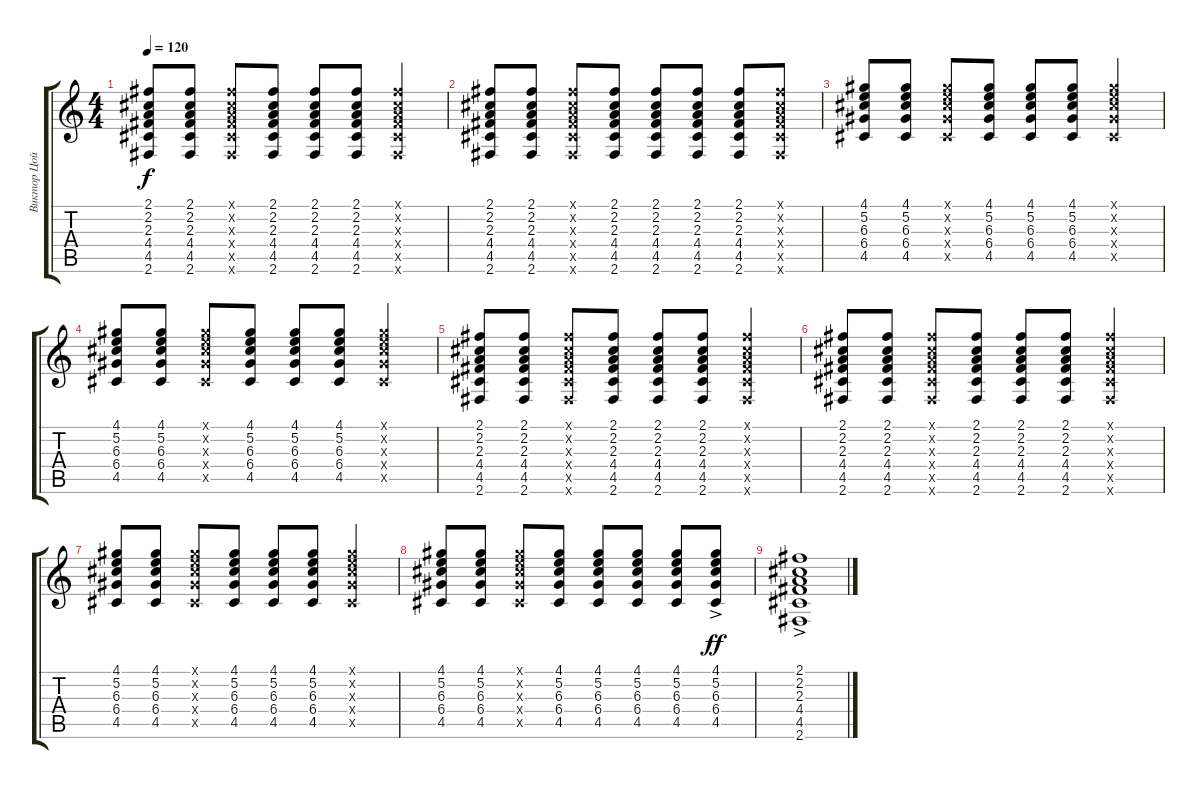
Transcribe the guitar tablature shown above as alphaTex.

\track ("Виктор Цой" "Виктор Цой") {instrument acousticguitarsteel}
\staff {score tabs}
\tuning (E4 B3 G3 D3 A2 E2) {hide}
\ts (4 4)
\tempo 120
\clef g2
\ks c
(2.1 2.2 2.3 4.4 4.5 2.6).8{dy f} (2.1 2.2 2.3 4.4 4.5 2.6).8 (2.1{x} 2.2{x} 2.3{x} 4.4{x} 4.5{x} 2.6{x}).8 (2.1 2.2 2.3 4.4 4.5 2.6).8 (2.1 2.2 2.3 4.4 4.5 2.6).8 (2.1 2.2 2.3 4.4 4.5 2.6).8 (2.1{x} 2.2{x} 2.3{x} 4.4{x} 4.5{x} 2.6{x}).4 |
(2.1 2.2 2.3 4.4 4.5 2.6).8 (2.1 2.2 2.3 4.4 4.5 2.6).8 (2.1{x} 2.2{x} 2.3{x} 4.4{x} 4.5{x} 2.6{x}).8 (2.1 2.2 2.3 4.4 4.5 2.6).8 (2.1 2.2 2.3 4.4 4.5 2.6).8 (2.1 2.2 2.3 4.4 4.5 2.6).8 (2.1 2.2 2.3 4.4 4.5 2.6).8 (2.1{x} 2.2{x} 2.3{x} 4.4{x} 4.5{x} 2.6{x}).8 |
(4.1 5.2 6.3 6.4 4.5).8 (4.1 5.2 6.3 6.4 4.5).8 (4.1{x} 5.2{x} 6.3{x} 6.4{x} 4.5{x}).8 (4.1 5.2 6.3 6.4 4.5).8 (4.1 5.2 6.3 6.4 4.5).8 (4.1 5.2 6.3 6.4 4.5).8 (4.1{x} 5.2{x} 6.3{x} 6.4{x} 4.5{x}).4 |
(4.1 5.2 6.3 6.4 4.5).8 (4.1 5.2 6.3 6.4 4.5).8 (4.1{x} 5.2{x} 6.3{x} 6.4{x} 4.5{x}).8 (4.1 5.2 6.3 6.4 4.5).8 (4.1 5.2 6.3 6.4 4.5).8 (4.1 5.2 6.3 6.4 4.5).8 (4.1{x} 5.2{x} 6.3{x} 6.4{x} 4.5{x}).4 |
(2.1 2.2 2.3 4.4 4.5 2.6).8 (2.1 2.2 2.3 4.4 4.5 2.6).8 (2.1{x} 2.2{x} 2.3{x} 4.4{x} 4.5{x} 2.6{x}).8 (2.1 2.2 2.3 4.4 4.5 2.6).8 (2.1 2.2 2.3 4.4 4.5 2.6).8 (2.1 2.2 2.3 4.4 4.5 2.6).8 (2.1{x} 2.2{x} 2.3{x} 4.4{x} 4.5{x} 2.6{x}).4 |
(2.1 2.2 2.3 4.4 4.5 2.6).8 (2.1 2.2 2.3 4.4 4.5 2.6).8 (2.1{x} 2.2{x} 2.3{x} 4.4{x} 4.5{x} 2.6{x}).8 (2.1 2.2 2.3 4.4 4.5 2.6).8 (2.1 2.2 2.3 4.4 4.5 2.6).8 (2.1 2.2 2.3 4.4 4.5 2.6).8 (2.1{x} 2.2{x} 2.3{x} 4.4{x} 4.5{x} 2.6{x}).4 |
(4.1 5.2 6.3 6.4 4.5).8 (4.1 5.2 6.3 6.4 4.5).8 (4.1{x} 5.2{x} 6.3{x} 6.4{x} 4.5{x}).8 (4.1 5.2 6.3 6.4 4.5).8 (4.1 5.2 6.3 6.4 4.5).8 (4.1 5.2 6.3 6.4 4.5).8 (4.1{x} 5.2{x} 6.3{x} 6.4{x} 4.5{x}).4 |
(4.1 5.2 6.3 6.4 4.5).8 (4.1 5.2 6.3 6.4 4.5).8 (4.1{x} 5.2{x} 6.3{x} 6.4{x} 4.5{x}).8 (4.1 5.2 6.3 6.4 4.5).8 (4.1 5.2 6.3 6.4 4.5).8 (4.1 5.2 6.3 6.4 4.5).8 (4.1 5.2 6.3 6.4 4.5).8 (4.1{ac} 5.2{ac} 6.3{ac} 6.4{ac} 4.5{ac}).8{dy ff} |
(2.1{ac} 2.2{ac} 2.3{ac} 4.4{ac} 4.5{ac} 2.6{ac}).1
